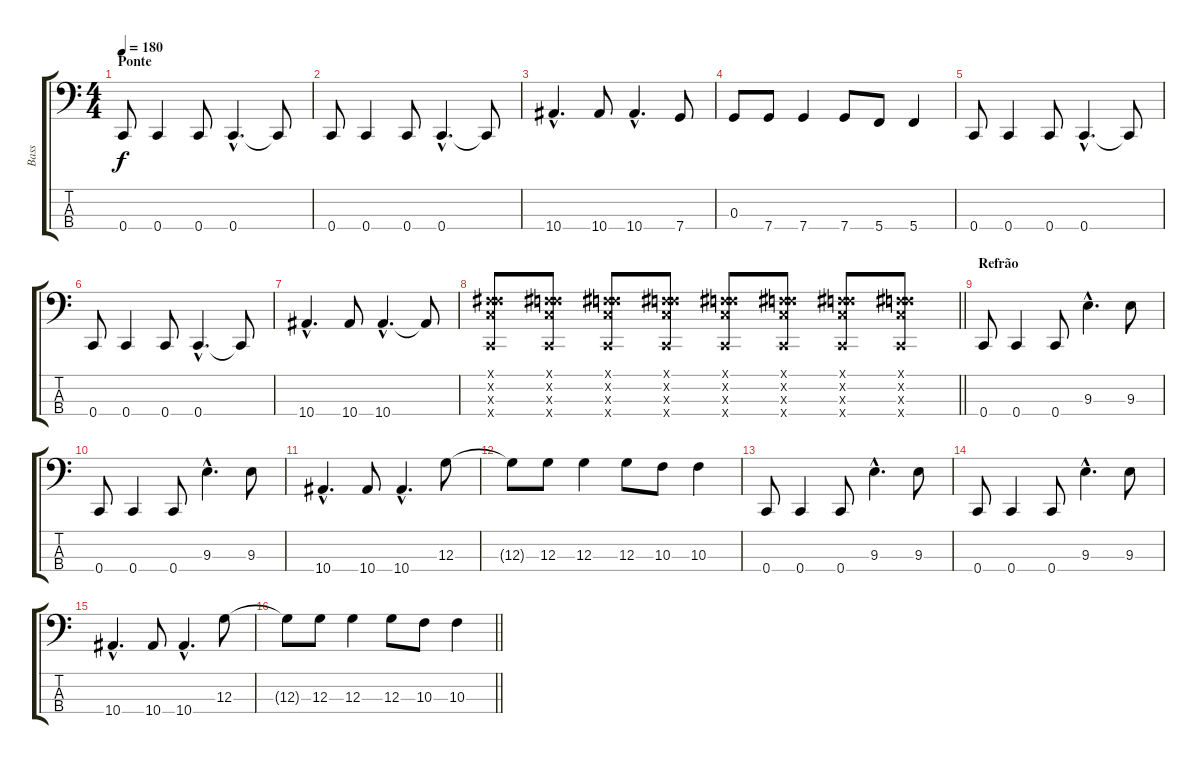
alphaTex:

\track ("Bass" "Bass") {instrument electricbassfinger}
\staff {score tabs}
\tuning (F2 C2 G1 C1) {hide}
\ts (4 4)
\section ("" "Ponte")
\tempo 180
\clef f4
\ks c
0.4.8{dy f} 0.4.4 0.4.8 0.4{hac}.4{d} 0.4{t}.8 |
0.4.8 0.4.4 0.4.8 0.4{hac}.4{d} 0.4{t}.8 |
10.4{hac}.4{d} 10.4.8 10.4{hac}.4{d} 7.4.8 |
0.3.8 7.4.8 7.4.4 7.4.8 5.4.8 5.4.4 |
0.4.8 0.4.4 0.4.8 0.4{hac}.4{d} 0.4{t}.8 |
0.4.8 0.4.4 0.4.8 0.4{hac}.4{d} 0.4{t}.8 |
10.4{hac}.4{d} 10.4.8 10.4{hac}.4{d} 10.4{t}.8 |
\barLineRight lightlight
(0.1{x} 0.2{x} 11.3{x} 0.4{x}).8 (0.1{x} 0.2{x} 11.3{x} 0.4{x}).8 (0.1{x} 0.2{x} 11.3{x} 0.4{x}).8 (0.1{x} 0.2{x} 11.3{x} 0.4{x}).8 (0.1{x} 0.2{x} 11.3{x} 0.4{x}).8 (0.1{x} 0.2{x} 11.3{x} 0.4{x}).8 (0.1{x} 0.2{x} 11.3{x} 0.4{x}).8 (0.1{x} 0.2{x} 11.3{x} 0.4{x}).8 |
\section ("" "Refrão")
0.4.8 0.4.4 0.4.8 9.3{hac}.4{d} 9.3.8 |
0.4.8 0.4.4 0.4.8 9.3{hac}.4{d} 9.3.8 |
10.4{hac}.4{d} 10.4.8 10.4{hac}.4{d} 12.3.8 |
12.3{t}.8 12.3.8 12.3.4 12.3.8 10.3.8 10.3.4 |
0.4.8 0.4.4 0.4.8 9.3{hac}.4{d} 9.3.8 |
0.4.8 0.4.4 0.4.8 9.3{hac}.4{d} 9.3.8 |
10.4{hac}.4{d} 10.4.8 10.4{hac}.4{d} 12.3.8 |
\barLineRight lightlight
12.3{t}.8 12.3.8 12.3.4 12.3.8 10.3.8 10.3.4
